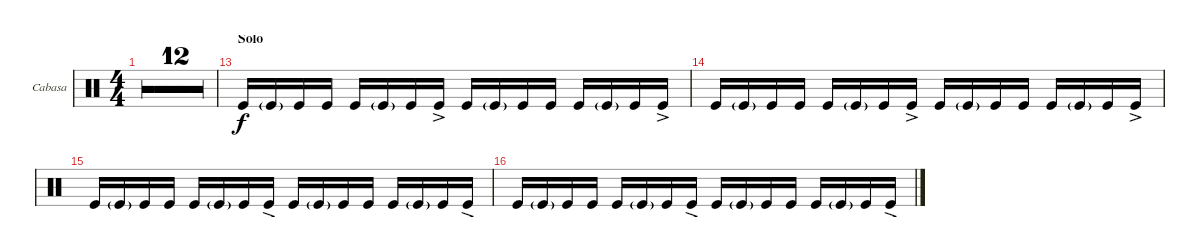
\bracketExtendMode groupsimilarinstruments
\firstSystemTrackNameOrientation horizontal
\otherSystemsTrackNameOrientation horizontal
\track ("Nick Mason" "Cabasa") {multiBarRest instrument percussion}
\staff {score}
\articulation defaults
\ts (4 4)
\tempo 86
\clef neutral
\ks c
|
|
|
|
|
|
|
|
|
|
|
|
\section ("" "Solo")
"Kick (hit)".16 "Kick (hit)"{g}.16 "Kick (hit)".16 "Kick (hit)".16 "Kick (hit)".16 "Kick (hit)"{g}.16 "Kick (hit)".16 "Kick (hit)"{ac}.16 "Kick (hit)".16 "Kick (hit)"{g}.16 "Kick (hit)".16 "Kick (hit)".16 "Kick (hit)".16 "Kick (hit)"{g}.16 "Kick (hit)".16 "Kick (hit)"{ac}.16 |
"Kick (hit)".16 "Kick (hit)"{g}.16 "Kick (hit)".16 "Kick (hit)".16 "Kick (hit)".16 "Kick (hit)"{g}.16 "Kick (hit)".16 "Kick (hit)"{ac}.16 "Kick (hit)".16 "Kick (hit)"{g}.16 "Kick (hit)".16 "Kick (hit)".16 "Kick (hit)".16 "Kick (hit)"{g}.16 "Kick (hit)".16 "Kick (hit)"{ac}.16 |
"Kick (hit)".16 "Kick (hit)"{g}.16 "Kick (hit)".16 "Kick (hit)".16 "Kick (hit)".16 "Kick (hit)"{g}.16 "Kick (hit)".16 "Kick (hit)"{ac}.16 "Kick (hit)".16 "Kick (hit)"{g}.16 "Kick (hit)".16 "Kick (hit)".16 "Kick (hit)".16 "Kick (hit)"{g}.16 "Kick (hit)".16 "Kick (hit)"{ac}.16 |
"Kick (hit)".16 "Kick (hit)"{g}.16 "Kick (hit)".16 "Kick (hit)".16 "Kick (hit)".16 "Kick (hit)"{g}.16 "Kick (hit)".16 "Kick (hit)"{ac}.16 "Kick (hit)".16 "Kick (hit)"{g}.16 "Kick (hit)".16 "Kick (hit)".16 "Kick (hit)".16 "Kick (hit)"{g}.16 "Kick (hit)".16 "Kick (hit)"{ac}.16
